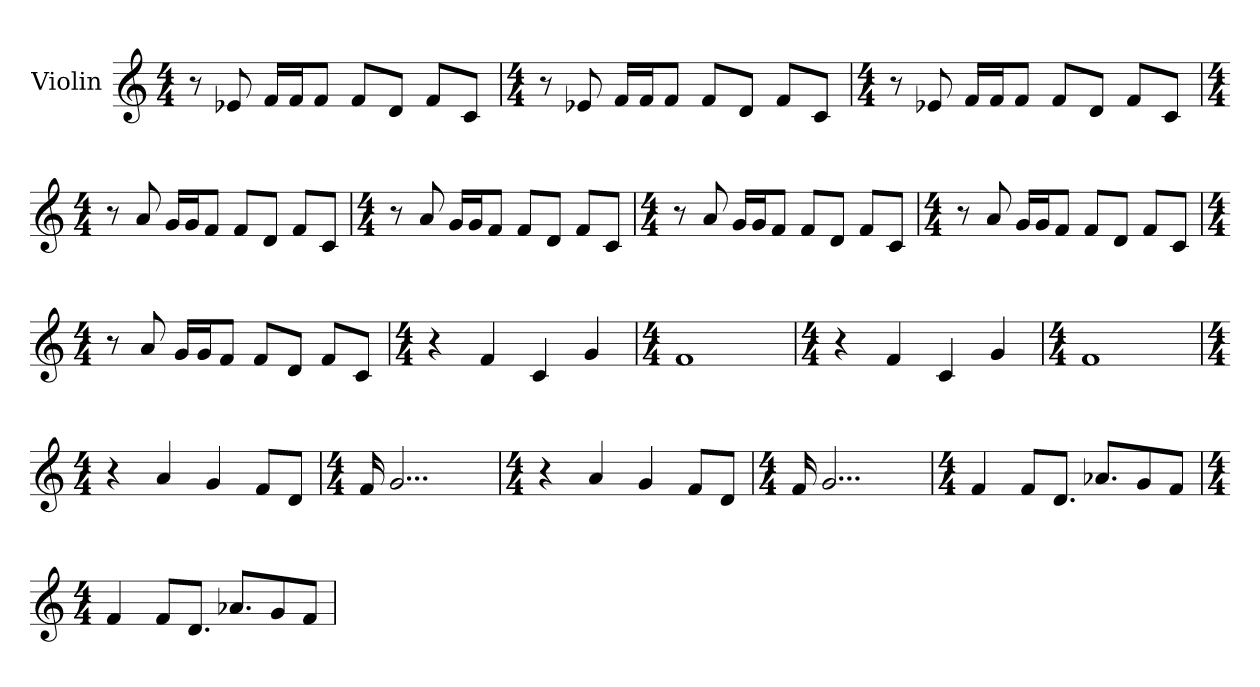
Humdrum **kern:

**kern
*part1
*staff1
*I"Violin
*I'Vln
*M4/4
=
8r
8e-X
16fLL
16fJ
8fJ
8fL
8dJ
8fL
8cJ
=
*M4/4
8r
8e-X
16fLL
16fJ
8fJ
8fL
8dJ
8fL
8cJ
=
*M4/4
8r
8e-X
16fLL
16fJ
8fJ
8fL
8dJ
8fL
8cJ
=
*M4/4
8r
8a
16gLL
16gJ
8fJ
8fL
8dJ
8fL
8cJ
=
*M4/4
8r
8a
16gLL
16gJ
8fJ
8fL
8dJ
8fL
8cJ
=
*M4/4
8r
8a
16gLL
16gJ
8fJ
8fL
8dJ
8fL
8cJ
=
*M4/4
8r
8a
16gLL
16gJ
8fJ
8fL
8dJ
8fL
8cJ
=
*M4/4
8r
8a
16gLL
16gJ
8fJ
8fL
8dJ
8fL
8cJ
=
*M4/4
4r
4f
4c
4g
=
*M4/4
1f
=
*M4/4
4r
4f
4c
4g
=
*M4/4
1f
=
*M4/4
4r
4a
4g
8fL
8dJ
=
*M4/4
16f
2...g
=
*M4/4
4r
4a
4g
8fL
8dJ
=
*M4/4
16f
2...g
=
*M4/4
4f
8fL
8.dJ
8.a-XL
8g
8fJ
=
*M4/4
4f
8fL
8.dJ
8.a-XL
8g
8fJ
=
*-
